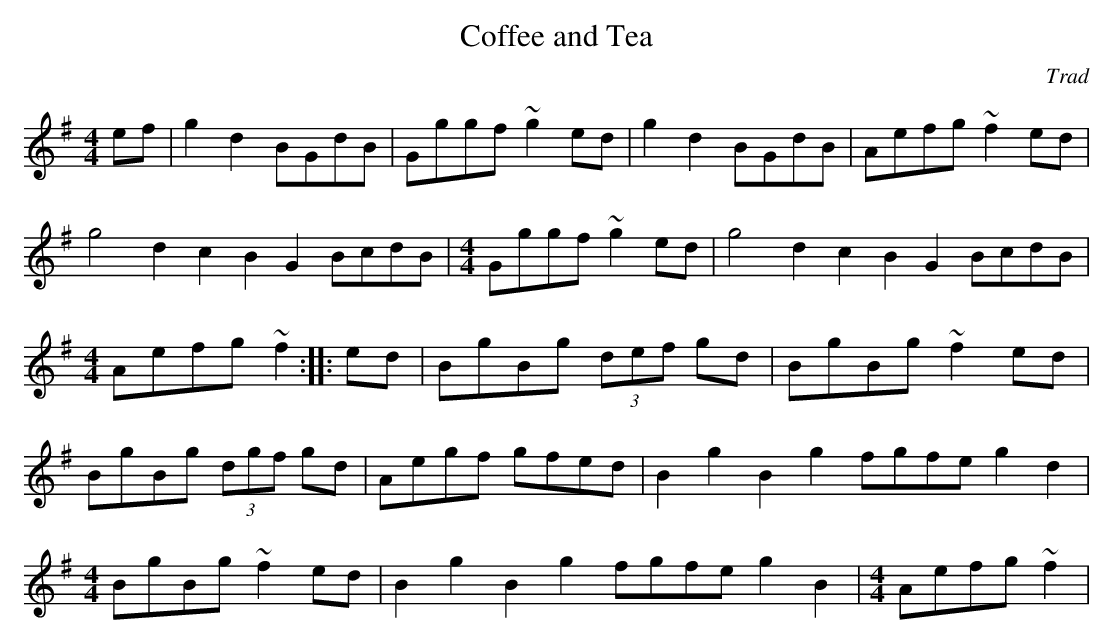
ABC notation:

X:1
T:Coffee and Tea
C:Trad
M:4/4
K:G
ef| g2 d2 BGdB| Gggf ~g2 ed| g2 d2 BGdB| Aefg ~f2 ed|\
M:4/4l
g4 d2c2 B2G2 BcdB|\
M:4/4
Gggf ~g2 ed|\
M:4/4l
g4 d2c2 B2G2 BcdB|\
M:4/4
Aefg ~f2:: ed| BgBg (3def gd| BgBg ~f2 ed| BgBg (3dgf gd| Aegf gfed|\
M:4/4l
B2g2B2g2 fgfe g2d2|\
M:4/4
BgBg ~f2 ed|\
M:4/4l
B2g2B2g2 fgfe g2B2|\
M:4/4
Aefg ~f2|
